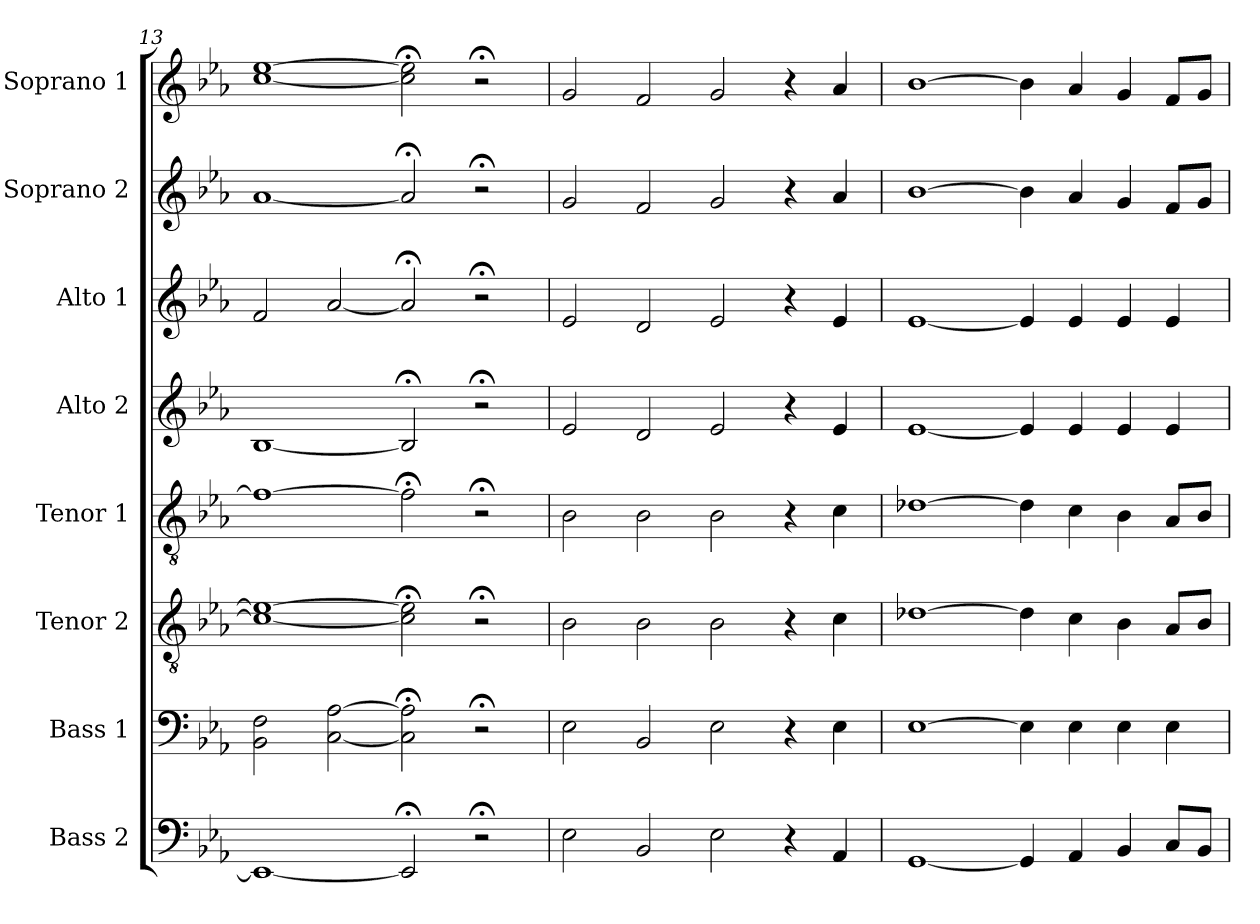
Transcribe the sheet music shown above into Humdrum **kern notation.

**kern	**kern	**kern	**kern	**kern	**kern	**kern	**kern
*part8	*part7	*part6	*part5	*part4	*part3	*part2	*part1
*staff8	*staff7	*staff6	*staff5	*staff4	*staff3	*staff2	*staff1
*I"Bass 2	*I"Bass 1	*I"Tenor 2	*I"Tenor 1	*I"Alto 2	*I"Alto 1	*I"Soprano 2	*I"Soprano 1
*I'B 2	*I'B 1	*I'T 2	*I'T 1	*I'A 2	*I'A 1	*I'S 2	*I'S 1
*clefF4	*clefF4	*clefGv2	*clefGv2	*clefG2	*clefG2	*clefG2	*clefG2
*k[b-e-a-]	*k[b-e-a-]	*k[b-e-a-]	*k[b-e-a-]	*k[b-e-a-]	*k[b-e-a-]	*k[b-e-a-]	*k[b-e-a-]
*E-:	*E-:	*E-:	*E-:	*E-:	*E-:	*E-:	*E-:
=13	=13	=13	=13	=13	=13	=13	=13
1EE-_	2BB- 2F	1c_ 1e-_	1f_	[1B-	2f	[1a-	[1cc [1ee-
.	[2C [2A-	.	.	.	[2a-	.	.
2EE-;<]	2C];< 2A-];<	2c];< 2e-];<	2f;<]	2B-;<]	2a-;<]	2a-;<]	2cc];< 2ee-];<
2r;<	2r;<	2r;<	2r;<	2r;<	2r;<	2r;<	2r;<
=14	=14	=14	=14	=14	=14	=14	=14
2E-	2E-	2B-	2B-	2e-	2e-	2g	2g
2BB-	2BB-	2B-	2B-	2d	2d	2f	2f
2E-	2E-	2B-	2B-	2e-	2e-	2g	2g
4r	4r	4r	4r	4r	4r	4r	4r
4AA-	4E-	4c	4c	4e-	4e-	4a-	4a-
=15	=15	=15	=15	=15	=15	=15	=15
[1GG	[1E-	[1d-X	[1d-X	[1e-	[1e-	[1b-	[1b-
4GG]	4E-]	4d-]	4d-]	4e-]	4e-]	4b-]	4b-]
4AA-	4E-	4c	4c	4e-	4e-	4a-	4a-
4BB-	4E-	4B-	4B-	4e-	4e-	4g	4g
8CL	4E-	8A-L	8A-L	4e-	4e-	8fL	8fL
8BB-J	.	8B-J	8B-J	.	.	8gJ	8gJ
=	=	=	=	=	=	=	=
*-	*-	*-	*-	*-	*-	*-	*-
